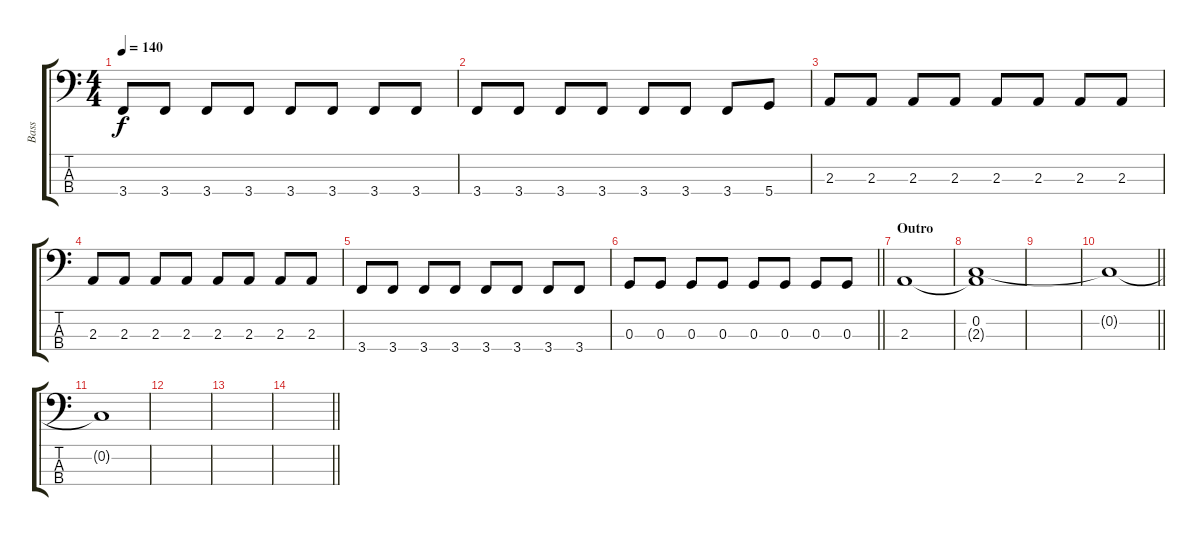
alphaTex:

\track ("Bass" "Bass") {instrument electricbassfinger}
\staff {score tabs}
\tuning (F2 C2 G1 D1) {hide}
\ts (4 4)
\tempo 140
\clef f4
\ks c
3.4.8{dy f} 3.4.8 3.4.8 3.4.8 3.4.8 3.4.8 3.4.8 3.4.8 |
3.4.8 3.4.8 3.4.8 3.4.8 3.4.8 3.4.8 3.4.8 5.4.8 |
2.3.8 2.3.8 2.3.8 2.3.8 2.3.8 2.3.8 2.3.8 2.3.8 |
2.3.8 2.3.8 2.3.8 2.3.8 2.3.8 2.3.8 2.3.8 2.3.8 |
3.4.8 3.4.8 3.4.8 3.4.8 3.4.8 3.4.8 3.4.8 3.4.8 |
\barLineRight lightlight
0.3.8 0.3.8 0.3.8 0.3.8 0.3.8 0.3.8 0.3.8 0.3.8 |
\section ("" "Outro")
2.3.1 |
(0.2 2.3{t}).1 |
|
\barLineRight lightlight
0.2{t}.1 |
0.2{t}.1 |
|
|
\barLineRight lightlight
